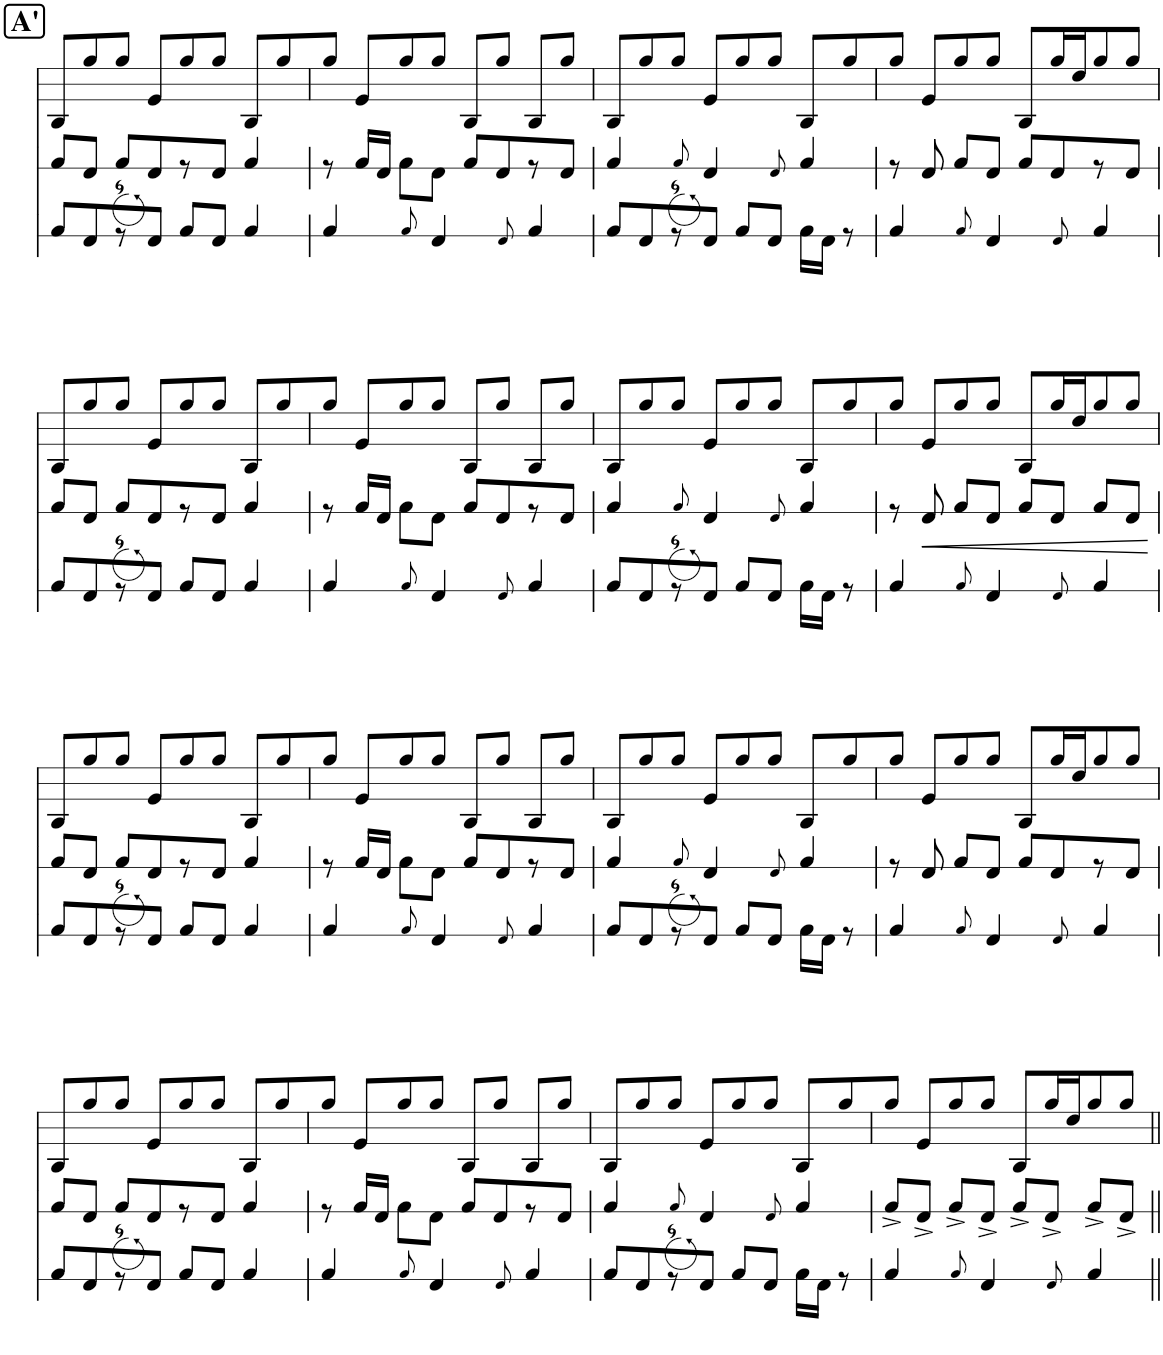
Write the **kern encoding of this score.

**kern	**kern	**dynam	**kern
*part3	*part2	*part2	*part1
*staff3	*staff2	*staff2	*staff1
*I"桶	*I"胴	*	*I"組
!!LO:PB:g=z
*k[]	*k[]	*	*k[]
*M4/4	*M4/4	*	*M4/4
!!LO:REH:place=s1:a:B:cj:fs=14:t=A'
=17	=17	=17	=17
8gg/L	8gg/L	.	8f/L
8ee/	8ee/J	.	8gg/
!LO:TX:a:t=🌀	!	!	!
8r	8gg/L	.	8gg/J
8ee/J	8ee/	.	8b/L
8gg/L	8r	.	8gg/
8ee/J	8ee/J	.	8gg/J
4gg/	4gg/	.	8f/L
.	.	.	8gg/
=18	=18	=18	=18
4gg/	8r	.	8gg/J
.	16gg/LL	.	8b/L
.	16ee/JJ	.	.
8gg!/	8gg\L	.	8gg/
4ee/	8ee\J	.	8gg/J
.	8gg/L	.	8f/L
8ee!/	8ee/	.	8gg/J
4gg/	8r	.	8f/L
.	8ee/J	.	8gg/J
=19	=19	=19	=19
8gg/L	4gg/	.	8f/L
8ee/	.	.	8gg/
!LO:TX:a:t=🌀	!	!	!
8r	8gg!/	.	8gg/J
8ee/J	4ee/	.	8b/L
8gg/L	.	.	8gg/
8ee/J	8ee!/	.	8gg/J
16gg\LL	4gg/	.	8f/L
16ee\JJ	.	.	.
8r	.	.	8gg/
=20	=20	=20	=20
4gg/	8r	.	8gg/J
.	8ee/	.	8b/L
8gg!/	8gg/L	.	8gg/
4ee/	8ee/J	.	8gg/J
.	8gg/L	.	8f/L
8ee!/	8ee/	.	16gg/L
.	.	.	16ee/J
4gg/	8r	.	8gg/
.	8ee/J	.	8gg/J
!!LO:LB:g=z
=21	=21	=21	=21
8gg/L	8gg/L	.	8f/L
8ee/	8ee/J	.	8gg/
!LO:TX:a:t=🌀	!	!	!
8r	8gg/L	.	8gg/J
8ee/J	8ee/	.	8b/L
8gg/L	8r	.	8gg/
8ee/J	8ee/J	.	8gg/J
4gg/	4gg/	.	8f/L
.	.	.	8gg/
=22	=22	=22	=22
4gg/	8r	.	8gg/J
.	16gg/LL	.	8b/L
.	16ee/JJ	.	.
8gg!/	8gg\L	.	8gg/
4ee/	8ee\J	.	8gg/J
.	8gg/L	.	8f/L
8ee!/	8ee/	.	8gg/J
4gg/	8r	.	8f/L
.	8ee/J	.	8gg/J
=23	=23	=23	=23
8gg/L	4gg/	.	8f/L
8ee/	.	.	8gg/
!LO:TX:a:t=🌀	!	!	!
8r	8gg!/	.	8gg/J
8ee/J	4ee/	.	8b/L
8gg/L	.	.	8gg/
8ee/J	8ee!/	.	8gg/J
16gg\LL	4gg/	.	8f/L
16ee\JJ	.	.	.
8r	.	.	8gg/
=24	=24	=24	=24
4gg/	8r	.	8gg/J
!	!	!LO:HP:b	!
.	8ee/	<	8b/L
8gg!/	8gg/L	.	8gg/
4ee/	8ee/J	.	8gg/J
.	8gg/L	.	8f/L
8ee!/	8ee/J	.	16gg/L
.	.	.	16ee/J
4gg/	8gg/L	.	8gg/
.	8ee/J	.	8gg/J
.	.	[	.
!!LO:LB:g=z
=25	=25	=25	=25
8gg/L	8gg/L	.	8f/L
8ee/	8ee/J	.	8gg/
!LO:TX:a:t=🌀	!	!	!
8r	8gg/L	.	8gg/J
8ee/J	8ee/	.	8b/L
8gg/L	8r	.	8gg/
8ee/J	8ee/J	.	8gg/J
4gg/	4gg/	.	8f/L
.	.	.	8gg/
=26	=26	=26	=26
4gg/	8r	.	8gg/J
.	16gg/LL	.	8b/L
.	16ee/JJ	.	.
8gg!/	8gg\L	.	8gg/
4ee/	8ee\J	.	8gg/J
.	8gg/L	.	8f/L
8ee!/	8ee/	.	8gg/J
4gg/	8r	.	8f/L
.	8ee/J	.	8gg/J
=27	=27	=27	=27
8gg/L	4gg/	.	8f/L
8ee/	.	.	8gg/
!LO:TX:a:t=🌀	!	!	!
8r	8gg!/	.	8gg/J
8ee/J	4ee/	.	8b/L
8gg/L	.	.	8gg/
8ee/J	8ee!/	.	8gg/J
16gg\LL	4gg/	.	8f/L
16ee\JJ	.	.	.
8r	.	.	8gg/
=28	=28	=28	=28
4gg/	8r	.	8gg/J
.	8ee/	.	8b/L
8gg!/	8gg/L	.	8gg/
4ee/	8ee/J	.	8gg/J
.	8gg/L	.	8f/L
8ee!/	8ee/	.	16gg/L
.	.	.	16ee/J
4gg/	8r	.	8gg/
.	8ee/J	.	8gg/J
!!LO:LB:g=z
=29	=29	=29	=29
8gg/L	8gg/L	.	8f/L
8ee/	8ee/J	.	8gg/
!LO:TX:a:t=🌀	!	!	!
8r	8gg/L	.	8gg/J
8ee/J	8ee/	.	8b/L
8gg/L	8r	.	8gg/
8ee/J	8ee/J	.	8gg/J
4gg/	4gg/	.	8f/L
.	.	.	8gg/
=30	=30	=30	=30
4gg/	8r	.	8gg/J
.	16gg/LL	.	8b/L
.	16ee/JJ	.	.
8gg!/	8gg\L	.	8gg/
4ee/	8ee\J	.	8gg/J
.	8gg/L	.	8f/L
8ee!/	8ee/	.	8gg/J
4gg/	8r	.	8f/L
.	8ee/J	.	8gg/J
=31	=31	=31	=31
8gg/L	4gg/	.	8f/L
8ee/	.	.	8gg/
!LO:TX:a:t=🌀	!	!	!
8r	8gg!/	.	8gg/J
8ee/J	4ee/	.	8b/L
8gg/L	.	.	8gg/
8ee/J	8ee!/	.	8gg/J
16gg\LL	4gg/	.	8f/L
16ee\JJ	.	.	.
8r	.	.	8gg/
=32	=32	=32	=32
4gg/	8gg^/L	.	8gg/J
.	8ee^/J	.	8b/L
8gg!/	8gg^/L	.	8gg/
4ee/	8ee^/J	.	8gg/J
.	8gg^/L	.	8f/L
8ee!/	8ee^/J	.	16gg/L
.	.	.	16ee/J
4gg/	8gg^/L	.	8gg/
.	8ee^/J	.	8gg/J
=||	=||	=||	=||
*-	*-	*-	*-
